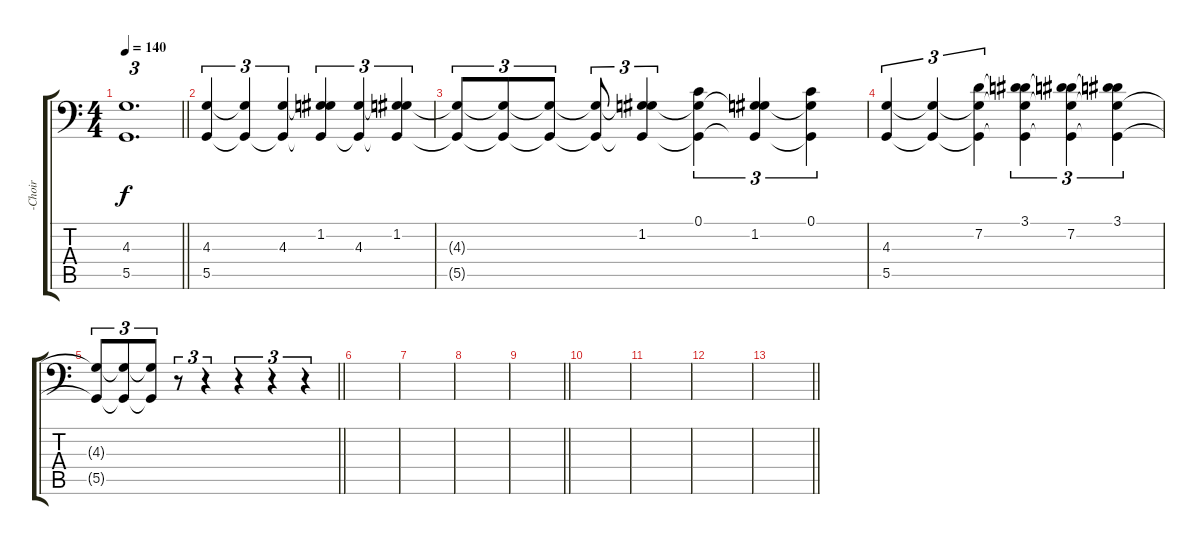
\track ("-Choir" "-Choir") {instrument pad4choir}
\staff {score tabs}
\tuning (C4 G3 Eb3 Bb2 D2 G1) {hide}
\ts (4 4)
\tempo 140
\clef f4
\barLineRight lightlight
\ks c
(4.3{t} 5.5{t}).1{d tu (3 2) dy f} |
(4.3 5.5).4{tu (3 2)} (4.3{t} 5.5{t}).4{tu (3 2)} (4.3 5.5{t}).4{tu (3 2)} (1.2 4.3{t} 5.5{t}).4{tu (3 2)} (4.3 5.5{t}).4{tu (3 2)} (1.2 4.3{t} 5.5{t}).4{tu (3 2)} |
(4.3{t} 5.5{t}).8{tu (3 2)} (4.3{t} 5.5{t}).8{tu (3 2)} (4.3{t} 5.5{t}).8{tu (3 2)} (4.3{t} 5.5{t}).8{tu (3 2)} (1.2 4.3{t} 5.5{t}).4{tu (3 2)} (0.1 4.3{t} 5.5{t}).4{tu (3 2)} (1.2 4.3{t} 5.5{t}).4{tu (3 2)} (0.1 4.3{t} 5.5{t}).4{tu (3 2)} |
(4.3 5.5).4{tu (3 2)} (4.3{t} 5.5{t}).4{tu (3 2)} (7.2 4.3{t} 5.5{t}).4{tu (3 2)} (3.1 7.2{t} 4.3{t} 5.5{t}).4{tu (3 2)} (3.1{t} 7.2 4.3{t} 5.5{t}).4{tu (3 2)} (3.1 7.2{t} 4.3{t} 5.5{t}).4{tu (3 2)} |
\barLineRight lightlight
(4.3{t} 5.5{t}).8{tu (3 2)} (4.3{t} 5.5{t}).8{tu (3 2)} (4.3{t} 5.5{t}).8{tu (3 2)} r.8{tu (3 2)} r.4{tu (3 2)} r.4{tu (3 2)} r.4{tu (3 2)} r.4{tu (3 2)} |
|
|
|
\barLineRight lightlight
|
|
|
|
\barLineRight lightlight
